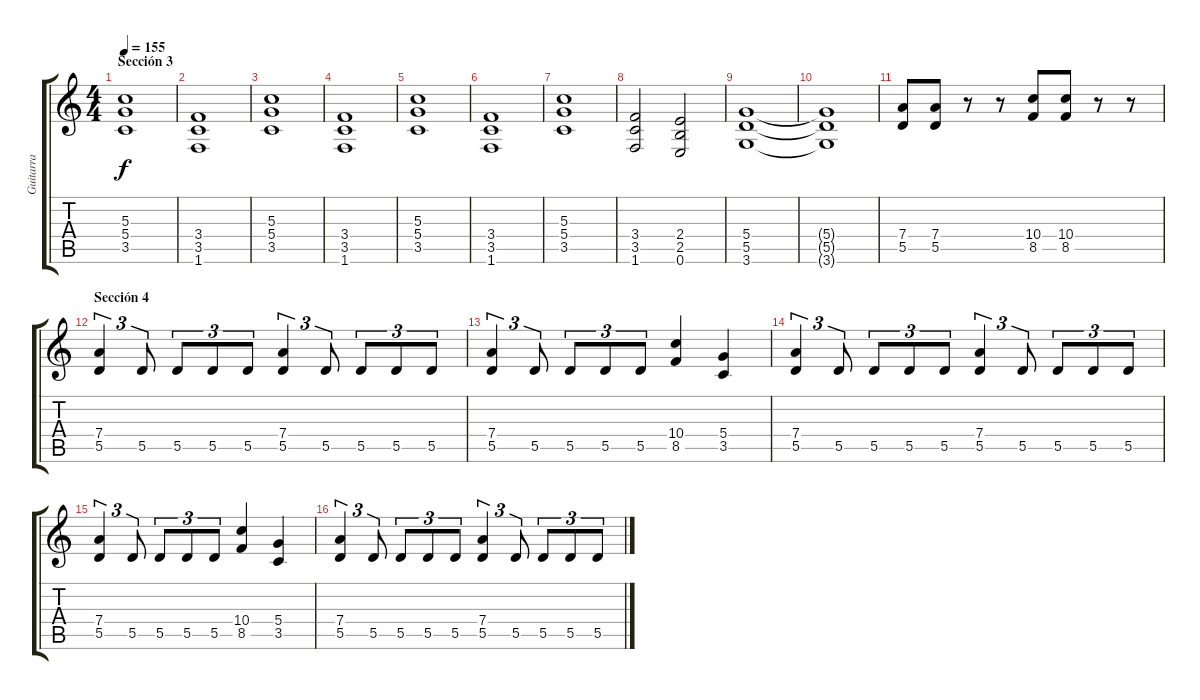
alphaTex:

\track ("Guitarra" "Guitarra") {instrument distortionguitar}
\staff {score tabs}
\tuning (E4 B3 G3 D3 A2 E2) {hide}
\ts (4 4)
\section ("" "Sección 3")
\tempo 155
\clef g2
\ks c
(5.3 5.4 3.5).1{dy f} |
(3.4 3.5 1.6).1 |
(5.3 5.4 3.5).1 |
(3.4 3.5 1.6).1 |
(5.3 5.4 3.5).1 |
(3.4 3.5 1.6).1 |
(5.3 5.4 3.5).1 |
(3.4 3.5 1.6).2 (2.4 2.5 0.6).2 |
(5.4 5.5 3.6).1 |
(5.4{t} 5.5{t} 3.6{t}).1 |
(7.4 5.5).8 (7.4 5.5).8 r.8 r.8 (10.4 8.5).8 (10.4 8.5).8 r.8 r.8 |
\section ("" "Sección 4")
(7.4 5.5).4{tu (3 2)} 5.5.8{tu (3 2)} 5.5.8{tu (3 2)} 5.5.8{tu (3 2)} 5.5.8{tu (3 2)} (7.4 5.5).4{tu (3 2)} 5.5.8{tu (3 2)} 5.5.8{tu (3 2)} 5.5.8{tu (3 2)} 5.5.8{tu (3 2)} |
(7.4 5.5).4{tu (3 2)} 5.5.8{tu (3 2)} 5.5.8{tu (3 2)} 5.5.8{tu (3 2)} 5.5.8{tu (3 2)} (10.4 8.5).4 (5.4 3.5).4 |
(7.4 5.5).4{tu (3 2)} 5.5.8{tu (3 2)} 5.5.8{tu (3 2)} 5.5.8{tu (3 2)} 5.5.8{tu (3 2)} (7.4 5.5).4{tu (3 2)} 5.5.8{tu (3 2)} 5.5.8{tu (3 2)} 5.5.8{tu (3 2)} 5.5.8{tu (3 2)} |
(7.4 5.5).4{tu (3 2)} 5.5.8{tu (3 2)} 5.5.8{tu (3 2)} 5.5.8{tu (3 2)} 5.5.8{tu (3 2)} (10.4 8.5).4 (5.4 3.5).4 |
(7.4 5.5).4{tu (3 2)} 5.5.8{tu (3 2)} 5.5.8{tu (3 2)} 5.5.8{tu (3 2)} 5.5.8{tu (3 2)} (7.4 5.5).4{tu (3 2)} 5.5.8{tu (3 2)} 5.5.8{tu (3 2)} 5.5.8{tu (3 2)} 5.5.8{tu (3 2)}
